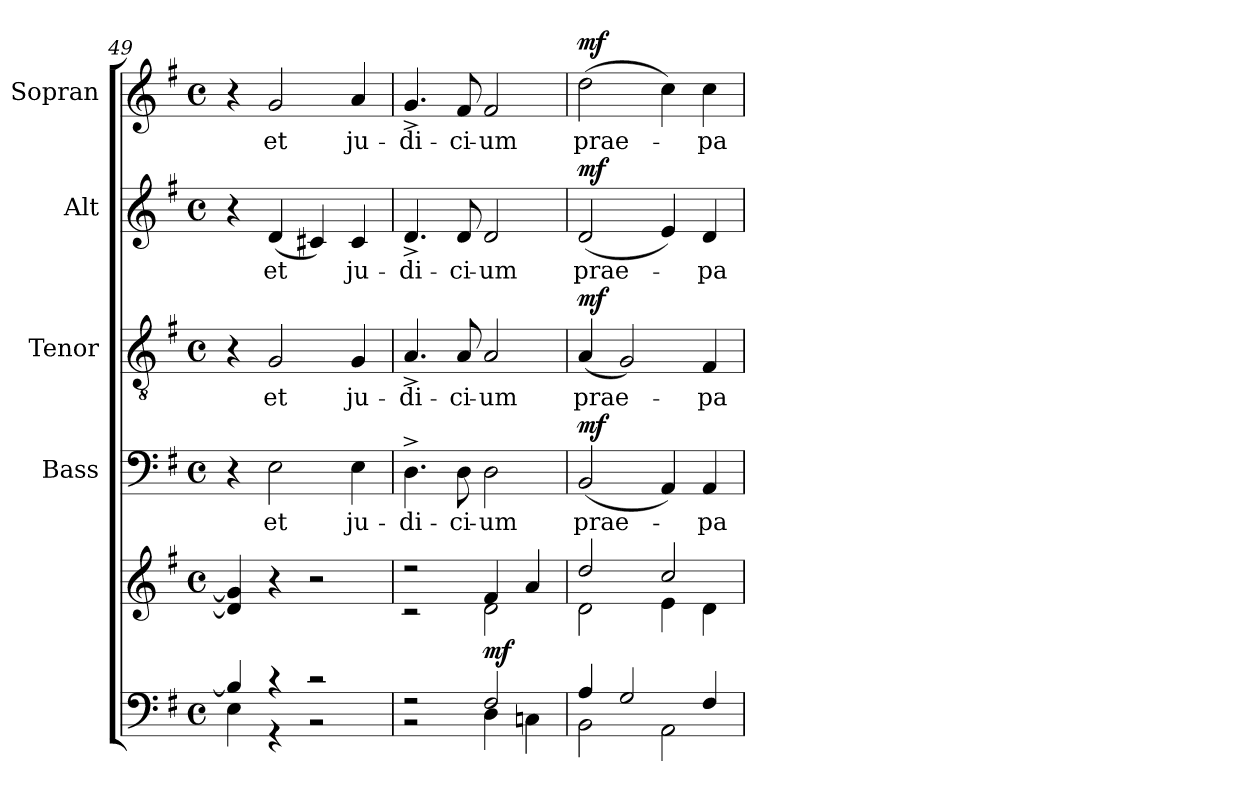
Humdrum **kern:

**kern	**kern	**dynam	**kern	**text	**dynam	**kern	**text	**dynam	**kern	**text	**dynam	**kern	**text	**dynam
*part5	*part5	*part5	*part4	*part4	*part4	*part3	*part3	*part3	*part2	*part2	*part2	*part1	*part1	*part1
*staff6	*staff5	*staff5/6	*staff4	*staff4	*staff4	*staff3	*staff3	*staff3	*staff2	*staff2	*staff2	*staff1	*staff1	*staff1
*	*	*	*I"Bass	*	*	*I"Tenor	*	*	*I"Alt	*	*	*I"Sopran	*	*
*	*	*	*I'B.	*	*	*I'T.	*	*	*I'A.	*	*	*I'S.	*	*
!!LO:LB:g=z
*clefF4	*clefG2	*	*clefF4	*	*	*clefGv2	*	*	*clefG2	*	*	*clefG2	*	*
*k[f#]	*k[f#]	*	*k[f#]	*	*	*k[f#]	*	*	*k[f#]	*	*	*k[f#]	*	*
*G:	*G:	*	*G:	*	*	*G:	*	*	*G:	*	*	*G:	*	*
*M4/4	*M4/4	*	*M4/4	*	*	*M4/4	*	*	*M4/4	*	*	*M4/4	*	*
*met(c)	*met(c)	*	*met(c)	*	*	*met(c)	*	*	*met(c)	*	*	*met(c)	*	*
=49	=49	=49	=49	=49	=49	=49	=49	=49	=49	=49	=49	=49	=49	=49
*^	*	*	*	*	*	*	*	*	*	*	*	*	*	*
4B/]	4E\	4d/] 4g/]	.	4r	.	.	4r	.	.	4r	.	.	4r	.	.
!	!	!	!	!	!LO:LY:b	!	!	!LO:LY:b	!	!	!LO:LY:b	!	!	!LO:LY:b	!
4r	4r	4r	.	2E\	et	.	2G/	et	.	(<4d/	et	.	2g/	et	.
2r	2r	2r	.	.	.	.	.	.	.	4c#X/)	.	.	.	.	.
!	!	!	!	!	!LO:LY:b	!	!	!LO:LY:b	!	!	!LO:LY:b	!	!	!LO:LY:b	!
.	.	.	.	4E\	ju-	.	4G/	ju-	.	4c#/	ju-	.	4a/	ju-	.
=50	=50	=50	=50	=50	=50	=50	=50	=50	=50	=50	=50	=50	=50	=50	=50
*	*	*^	*	*	*	*	*	*	*	*	*	*	*	*	*
!	!	!	!	!	!	!LO:LY:b	!	!	!LO:LY:b	!	!	!LO:LY:b	!	!	!LO:LY:b	!
2r	2r	2r	2r	.	4.D^>\	-di-	.	4.A^>/	-di-	.	4.d^>/	-di-	.	4.g^>/	-di-	.
!	!	!	!	!	!	!LO:LY:b	!	!	!LO:LY:b	!	!	!LO:LY:b	!	!	!LO:LY:b	!
.	.	.	.	.	8D\	-ci-	.	8A/	-ci-	.	8d/	-ci-	.	8f#/	-ci-	.
!	!	!	!	!LO:DY:b	!	!LO:LY:b	!	!	!LO:LY:b	!	!	!LO:LY:b	!	!	!LO:LY:b	!
2F#/	4D\	4f#/	2d\	mf	2D\	-um	.	2A/	-um	.	2d/	-um	.	2f#/	-um	.
.	4Cn\	4a/	.	.	.	.	.	.	.	.	.	.	.	.	.	.
=51	=51	=51	=51	=51	=51	=51	=51	=51	=51	=51	=51	=51	=51	=51	=51	=51
!	!	!	!	!	!	!LO:LY:b	!LO:DY:a	!	!LO:LY:b	!LO:DY:a	!	!LO:LY:b	!LO:DY:a	!	!LO:LY:b	!LO:DY:a
4A/	2BB\	2dd/	2d\	.	(<2BB/	prae-	mf	(<4A/	prae-	mf	(<2d/	prae-	mf	(>2dd\	prae-	mf
2G/	.	.	.	.	.	.	.	2G/)	.	.	.	.	.	.	.	.
.	2AA\	2cc/	4e\	.	4AA/)	.	.	.	.	.	4e/)	.	.	4cc\)	.	.
!	!	!	!	!	!	!LO:LY:b	!	!	!LO:LY:b	!	!	!LO:LY:b	!	!	!LO:LY:b	!
4F#/	.	.	4d\	.	4AA/	-pa-	.	4F#/	-pa-	.	4d/	-pa-	.	4cc\	-pa-	.
*v	*v	*	*	*	*	*	*	*	*	*	*	*	*	*	*	*
*	*v	*v	*	*	*	*	*	*	*	*	*	*	*	*	*
=	=	=	=	=	=	=	=	=	=	=	=	=	=	=
*-	*-	*-	*-	*-	*-	*-	*-	*-	*-	*-	*-	*-	*-	*-
